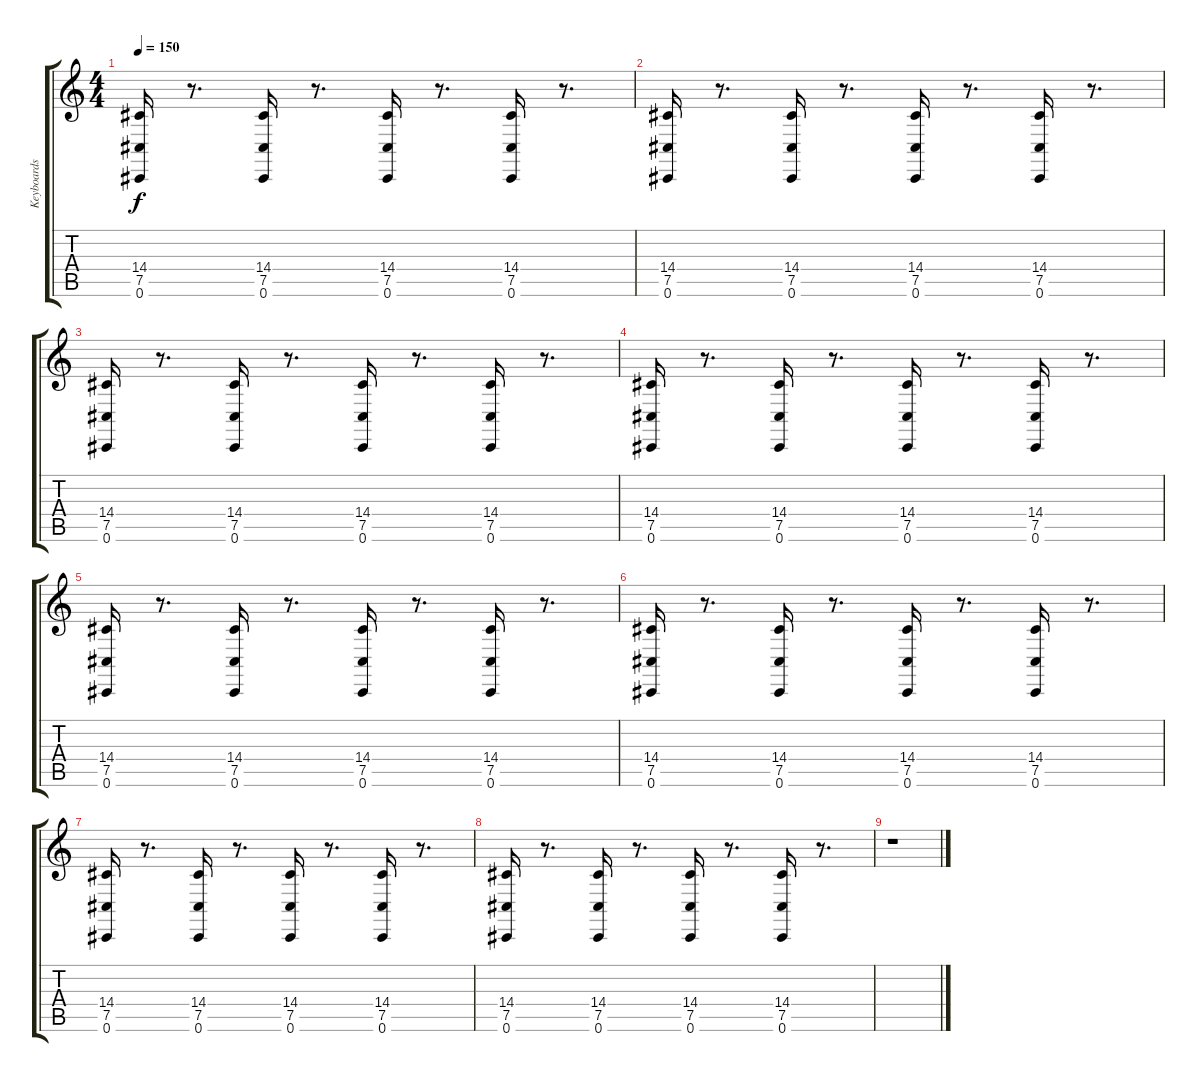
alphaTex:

\track ("Keyboards" "Keyboards") {instrument stringensemble1}
\staff {score tabs}
\tuning (Db4 Ab3 E3 B2 Gb2 Db2) {hide}
\ts (4 4)
\tempo 150
\clef g2
\ks c
(14.4 7.5 0.6).16{dy f volume 12 instrument applause} r.8{d} (14.4 7.5 0.6).16 r.8{d} (14.4 7.5 0.6).16 r.8{d} (14.4 7.5 0.6).16 r.8{d} |
(14.4 7.5 0.6).16{volume 12 instrument applause} r.8{d} (14.4 7.5 0.6).16 r.8{d} (14.4 7.5 0.6).16 r.8{d} (14.4 7.5 0.6).16 r.8{d} |
(14.4 7.5 0.6).16{volume 12 instrument applause} r.8{d} (14.4 7.5 0.6).16 r.8{d} (14.4 7.5 0.6).16 r.8{d} (14.4 7.5 0.6).16 r.8{d} |
(14.4 7.5 0.6).16{volume 12 instrument applause} r.8{d} (14.4 7.5 0.6).16 r.8{d} (14.4 7.5 0.6).16 r.8{d} (14.4 7.5 0.6).16 r.8{d} |
(14.4 7.5 0.6).16{volume 12 instrument applause} r.8{d} (14.4 7.5 0.6).16 r.8{d} (14.4 7.5 0.6).16 r.8{d} (14.4 7.5 0.6).16 r.8{d} |
(14.4 7.5 0.6).16{volume 12 instrument applause} r.8{d} (14.4 7.5 0.6).16 r.8{d} (14.4 7.5 0.6).16 r.8{d} (14.4 7.5 0.6).16 r.8{d} |
(14.4 7.5 0.6).16{volume 15 instrument applause} r.8{d} (14.4 7.5 0.6).16 r.8{d} (14.4 7.5 0.6).16 r.8{d} (14.4 7.5 0.6).16 r.8{d} |
(14.4 7.5 0.6).16{volume 16 instrument applause} r.8{d} (14.4 7.5 0.6).16 r.8{d} (14.4 7.5 0.6).16 r.8{d} (14.4 7.5 0.6).16 r.8{d} |
r.1
